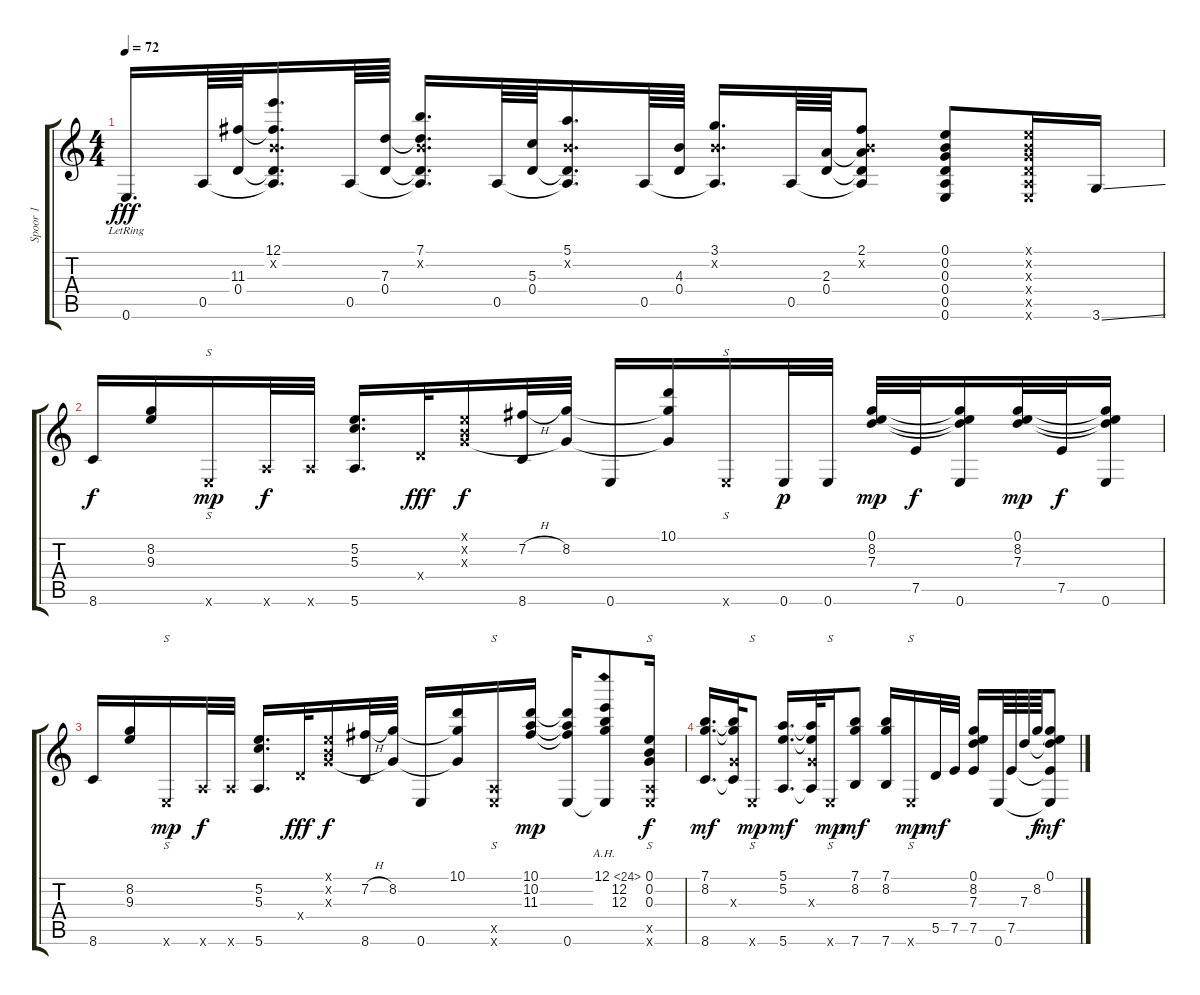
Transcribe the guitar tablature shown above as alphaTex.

\track ("Spoor 1" "Spoor 1") {instrument acousticguitarsteel}
\staff {score tabs}
\tuning (E4 B3 G3 D3 A2 E2) {hide}
\ts (4 4)
\tempo 72
\clef g2
\ks c
0.6{lr}.16{d dy fff} 0.5.64 (11.3 0.4).64 (12.1 0.2{x} 11.3{t} 0.4{t} 0.5{t}).16{d} 0.5.64 (7.3 0.4).64 (7.1 0.2{x} 7.3{t} 0.4{t} 0.5{t}).16{d} 0.5.64 (5.3 0.4).64 (5.1 0.2{x} 0.4{t} 0.5{t}).16{d} 0.5.64 (4.3 0.4).64 (3.1 0.2{x} 0.5{t}).16{d} 0.5.64 (2.3 0.4).64 (2.1 0.2{x} 2.3{t} 0.4{t} 0.5{t}).8 (0.1 0.2 0.3 0.4 0.5 0.6).8 (0.1{x} 0.2{x} 0.3{x} 0.4{x} 0.5{x} 0.6{x}).16 3.6{ss}.16 |
8.6.16{dy f} (8.2 9.3).16 0.6{x}.16{s dy mp} 5.6{x}.32{dy f} 5.6{x}.32 (5.2 5.3 5.6).16{d} 0.4{x}.32{dy fff} (0.1{x} 0.2{x} 0.3{x}).16{dy f} (7.2{h} 8.6).32 (8.2 0.3{t}).32 0.6.16 (10.1 8.2{t} 0.3{t}).16 0.6{x}.16{s} 0.6.32{dy p} 0.6.32 (0.1 8.2 7.3).32{dy mp} 7.5.32{dy f} (0.1{t} 8.2{t} 7.3{t} 0.6).16 (0.1 8.2 7.3).32{dy mp} 7.5.32{dy f} (0.1{t} 8.2{t} 7.3{t} 0.6).16 |
8.6.16 (8.2 9.3).16 0.6{x}.16{s dy mp} 5.6{x}.32{dy f} 5.6{x}.32 (5.2 5.3 5.6).16{d} 0.4{x}.32{dy fff} (0.1{x} 0.2{x} 0.3{x}).16{dy f} (7.2{h} 8.6).32 (8.2 0.3{t}).32 0.6.16 (10.1 8.2{t} 0.3{t}).16 (0.5{x} 0.6{x}).16{s} (10.1 10.2 11.3).16{dy mp} (10.1{t} 10.2{t} 11.3{t} 0.6).16 (12.1{ah 12} 12.2 12.3 0.6{t}).8 (0.1 0.2 0.3 0.5{x} 0.6{x}).16{s dy f} |
(7.1 8.2 8.6).16{d dy mf} (7.1{t} 8.2{t} 0.3{x} 8.6{t}).32 0.6{x}.8{s dy mp} (5.1 5.2 5.6).16{d dy mf} (5.1{t} 5.2{t} 0.3{x} 5.6{t}).32 0.6{x}.16{s dy mp} (7.1 8.2 7.6).8{dy mf} (7.1 8.2 7.6).16 0.6{x}.16{s dy mp} 5.5.32{dy mf} 7.5.32 (0.1 8.2 7.3 7.5).16 0.6.64 7.5.64 7.3.64 8.2.64{dy f} (0.1 8.2{t} 7.3{t} 7.5{t} 0.6{t}).8{dy mf}
